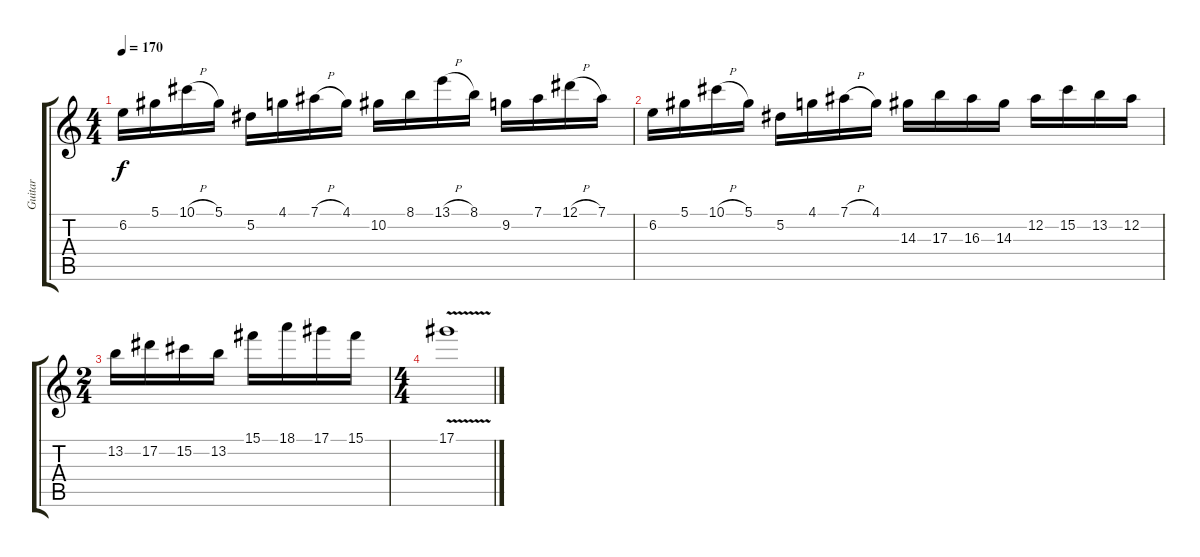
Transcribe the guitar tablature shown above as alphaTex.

\track ("Guitar" "Guitar") {instrument distortionguitar}
\staff {score tabs}
\tuning (Eb4 Bb3 Gb3 Db3 Ab2 Eb2) {hide}
\ts (4 4)
\tempo 170
\clef g2
\ks c
6.2.16{dy f} 5.1.16 10.1{h}.16 5.1.16 5.2.16 4.1.16 7.1{h}.16 4.1.16 10.2.16 8.1.16 13.1{h}.16 8.1.16 9.2.16 7.1.16 12.1{h}.16 7.1.16 |
6.2.16 5.1.16 10.1{h}.16 5.1.16 5.2.16 4.1.16 7.1{h}.16 4.1.16 14.3.16 17.3.16 16.3.16 14.3.16 12.2.16 15.2.16 13.2.16 12.2.16 |
\ts (2 4)
13.2.16 17.2.16 15.2.16 13.2.16 15.1.16 18.1.16 17.1.16 15.1.16 |
\ts (4 4)
17.1{v}.1
